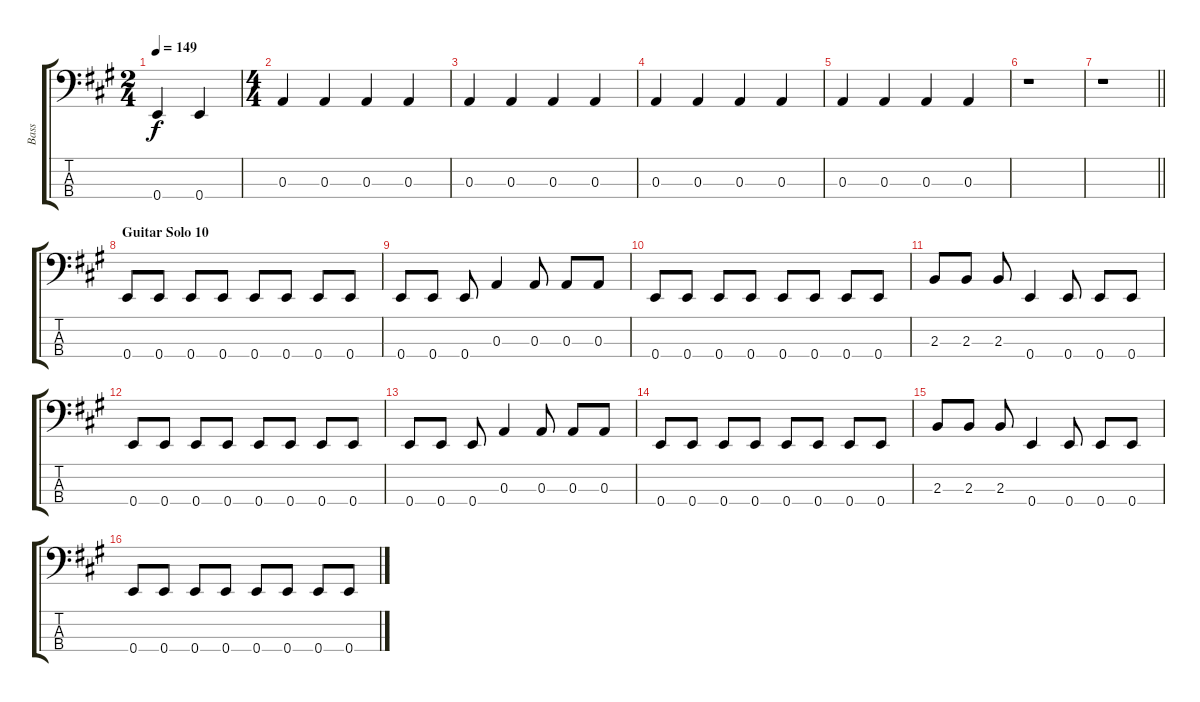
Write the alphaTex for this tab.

\track ("Bass" "Bass") {instrument electricbassfinger}
\staff {score tabs}
\tuning (G2 D2 A1 E1) {hide}
\ts (2 4)
\tempo 149
\clef f4
\ks f#minor
0.4.4{dy f} 0.4.4 |
\ts (4 4)
0.3.4 0.3.4 0.3.4 0.3.4 |
0.3.4 0.3.4 0.3.4 0.3.4 |
0.3.4 0.3.4 0.3.4 0.3.4 |
0.3.4 0.3.4 0.3.4 0.3.4 |
r.1 |
\barLineRight lightlight
r.1 |
\section ("" "Guitar Solo 10")
0.4.8 0.4.8 0.4.8 0.4.8 0.4.8 0.4.8 0.4.8 0.4.8 |
0.4.8 0.4.8 0.4.8 0.3.4 0.3.8 0.3.8 0.3.8 |
0.4.8 0.4.8 0.4.8 0.4.8 0.4.8 0.4.8 0.4.8 0.4.8 |
2.3.8 2.3.8 2.3.8 0.4.4 0.4.8 0.4.8 0.4.8 |
0.4.8 0.4.8 0.4.8 0.4.8 0.4.8 0.4.8 0.4.8 0.4.8 |
0.4.8 0.4.8 0.4.8 0.3.4 0.3.8 0.3.8 0.3.8 |
0.4.8 0.4.8 0.4.8 0.4.8 0.4.8 0.4.8 0.4.8 0.4.8 |
2.3.8 2.3.8 2.3.8 0.4.4 0.4.8 0.4.8 0.4.8 |
0.4.8 0.4.8 0.4.8 0.4.8 0.4.8 0.4.8 0.4.8 0.4.8
